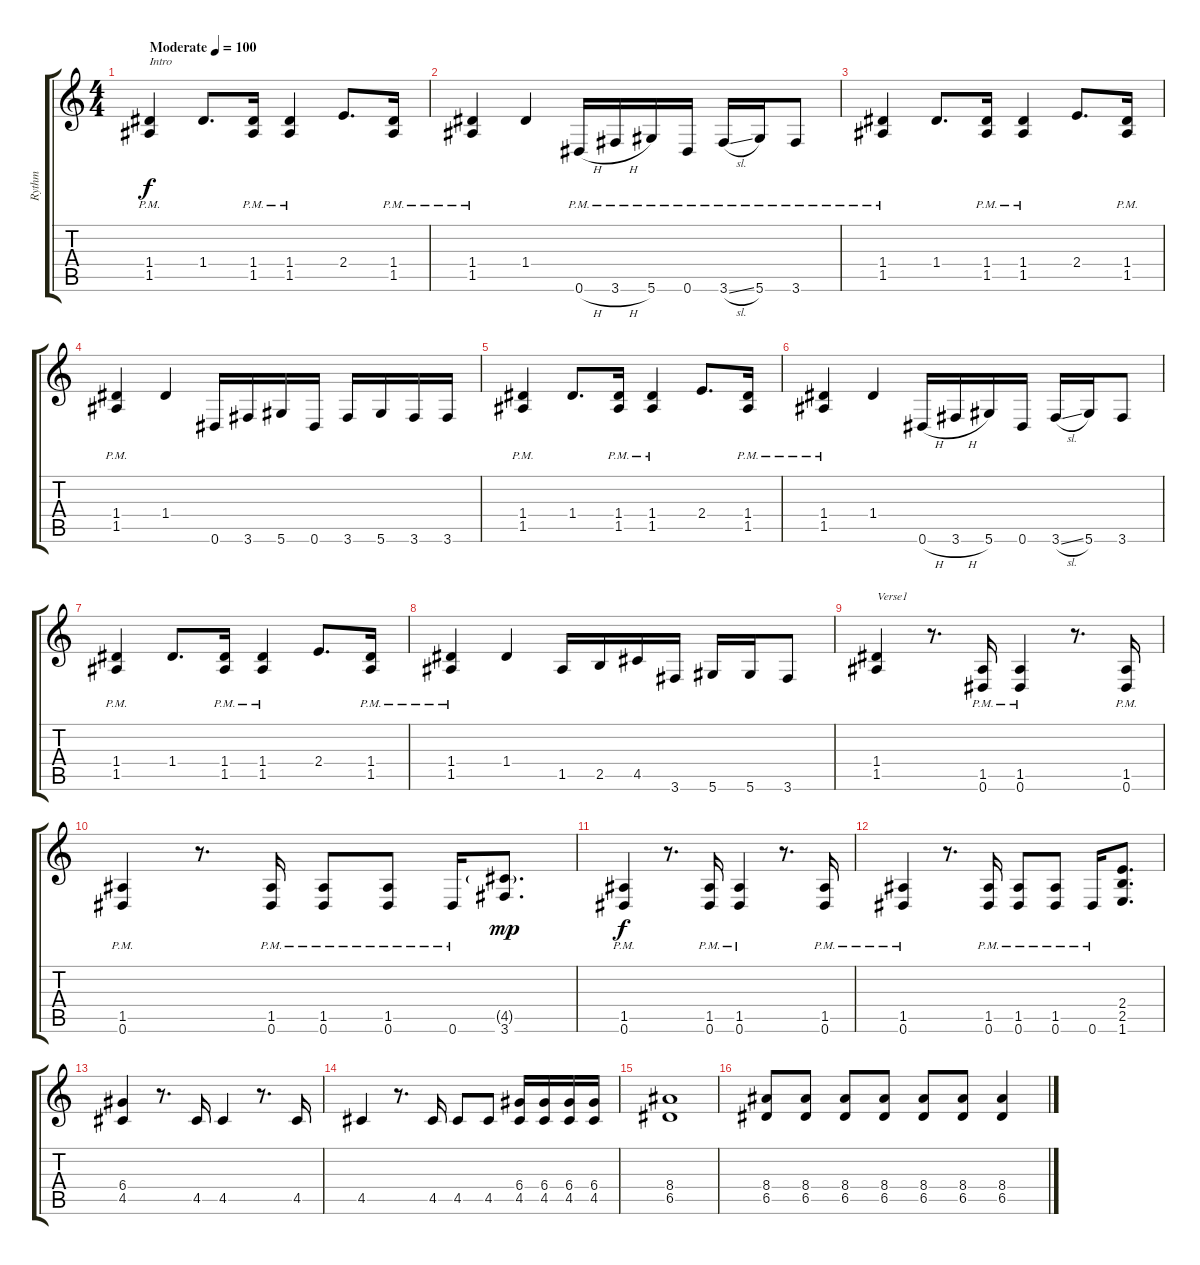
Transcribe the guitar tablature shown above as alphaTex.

\track ("Rythm" "Rythm") {instrument overdrivenguitar}
\staff {score tabs}
\tuning (E4 B3 G3 D3 A2 Eb2) {hide}
\ts (4 4)
\tempo (100 "Moderate")
\clef g2
\ks c
(1.4{pm} 1.5{pm}).4{txt "Intro" dy f instrument overdrivenguitar} 1.4.8{d} (1.4{pm} 1.5{pm}).16 (1.4{pm} 1.5{pm}).4 2.4.8{d} (1.4{pm} 1.5{pm}).16 |
(1.4{pm} 1.5{pm}).4 1.4.4 0.6{h pm}.16 3.6{h pm}.16 5.6{pm}.16 0.6{pm}.16 3.6{sl pm}.16 5.6{pm}.16 3.6{pm}.8 |
(1.4{pm} 1.5{pm}).4 1.4.8{d} (1.4{pm} 1.5{pm}).16 (1.4{pm} 1.5{pm}).4 2.4.8{d} (1.4{pm} 1.5{pm}).16 |
(1.4{pm} 1.5{pm}).4 1.4.4 0.6.16 3.6.16 5.6.16 0.6.16 3.6.16 5.6.16 3.6.16 3.6.16 |
(1.4{pm} 1.5{pm}).4 1.4.8{d} (1.4{pm} 1.5{pm}).16 (1.4{pm} 1.5{pm}).4 2.4.8{d} (1.4{pm} 1.5{pm}).16 |
(1.4{pm} 1.5{pm}).4 1.4.4 0.6{h}.16 3.6{h}.16 5.6.16 0.6.16 3.6{sl}.16 5.6.16 3.6.8 |
(1.4{pm} 1.5{pm}).4 1.4.8{d} (1.4{pm} 1.5{pm}).16 (1.4{pm} 1.5{pm}).4 2.4.8{d} (1.4{pm} 1.5{pm}).16 |
(1.4{pm} 1.5{pm}).4 1.4.4 1.5.16 2.5.16 4.5.16 3.6.16 5.6.16 5.6.16 3.6.8 |
(1.4 1.5).4{txt "Verse1"} r.8{d} (1.5{pm} 0.6{pm}).16 (1.5{pm} 0.6{pm}).4 r.8{d} (1.5{pm} 0.6{pm}).16 |
(1.5{pm} 0.6{pm}).4 r.8{d} (1.5{pm} 0.6{pm}).16 (1.5{pm} 0.6{pm}).8 (1.5{pm} 0.6{pm}).8 0.6{pm}.16 (4.5{g} 3.6).8{d dy mp} |
(1.5{pm} 0.6{pm}).4{dy f} r.8{d} (1.5{pm} 0.6{pm}).16 (1.5{pm} 0.6{pm}).4 r.8{d} (1.5{pm} 0.6{pm}).16 |
(1.5{pm} 0.6{pm}).4 r.8{d} (1.5{pm} 0.6{pm}).16 (1.5{pm} 0.6{pm}).8 (1.5{pm} 0.6{pm}).8 0.6{pm}.16 (2.4 2.5 1.6).8{d} |
(6.4 4.5).4 r.8{d} 4.5.16 4.5.4 r.8{d} 4.5.16 |
4.5.4 r.8{d} 4.5.16 4.5.8 4.5.8 (6.4 4.5).16 (6.4 4.5).16 (6.4 4.5).16 (6.4 4.5).16 |
(8.4 6.5).1 |
(8.4 6.5).8 (8.4 6.5).8 (8.4 6.5).8 (8.4 6.5).8 (8.4 6.5).8 (8.4 6.5).8 (8.4 6.5).4
